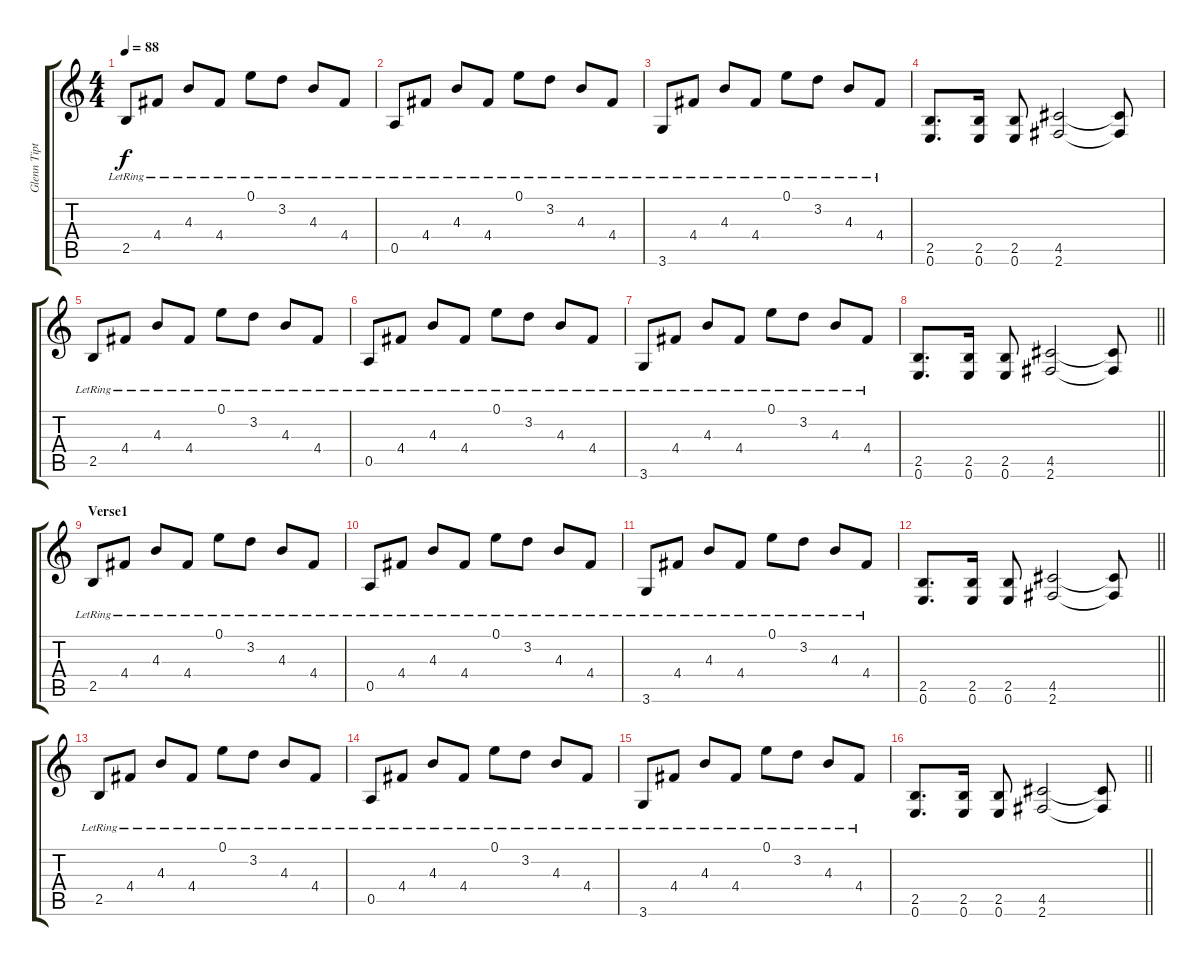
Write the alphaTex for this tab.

\track ("Glenn Tipton" "Glenn Tipt") {instrument distortionguitar}
\staff {score tabs}
\tuning (E4 B3 G3 D3 A2 E2) {hide}
\ts (4 4)
\tempo 88
\clef g2
\ks c
2.5{lr}.8{dy f volume 9 instrument acousticguitarsteel} 4.4{lr}.8 4.3{lr}.8 4.4{lr}.8 0.1{lr}.8 3.2{lr}.8 4.3{lr}.8 4.4{lr}.8 |
0.5{lr}.8 4.4{lr}.8 4.3{lr}.8 4.4{lr}.8 0.1{lr}.8 3.2{lr}.8 4.3{lr}.8 4.4{lr}.8 |
3.6{lr}.8 4.4{lr}.8 4.3{lr}.8 4.4{lr}.8 0.1{lr}.8 3.2{lr}.8 4.3{lr}.8 4.4{lr}.8 |
(2.5 0.6).8{d} (2.5 0.6).16 (2.5 0.6).8 (4.5 2.6).2 (4.5{t} 2.6{t}).8 |
2.5{lr}.8 4.4{lr}.8 4.3{lr}.8 4.4{lr}.8 0.1{lr}.8 3.2{lr}.8 4.3{lr}.8 4.4{lr}.8 |
0.5{lr}.8 4.4{lr}.8 4.3{lr}.8 4.4{lr}.8 0.1{lr}.8 3.2{lr}.8 4.3{lr}.8 4.4{lr}.8 |
3.6{lr}.8 4.4{lr}.8 4.3{lr}.8 4.4{lr}.8 0.1{lr}.8 3.2{lr}.8 4.3{lr}.8 4.4{lr}.8 |
\barLineRight lightlight
(2.5 0.6).8{d} (2.5 0.6).16 (2.5 0.6).8 (4.5 2.6).2 (4.5{t} 2.6{t}).8 |
\section ("" "Verse1")
2.5{lr}.8 4.4{lr}.8 4.3{lr}.8 4.4{lr}.8 0.1{lr}.8 3.2{lr}.8 4.3{lr}.8 4.4{lr}.8 |
0.5{lr}.8 4.4{lr}.8 4.3{lr}.8 4.4{lr}.8 0.1{lr}.8 3.2{lr}.8 4.3{lr}.8 4.4{lr}.8 |
3.6{lr}.8 4.4{lr}.8 4.3{lr}.8 4.4{lr}.8 0.1{lr}.8 3.2{lr}.8 4.3{lr}.8 4.4{lr}.8 |
\barLineRight lightlight
(2.5 0.6).8{d} (2.5 0.6).16 (2.5 0.6).8 (4.5 2.6).2 (4.5{t} 2.6{t}).8 |
2.5{lr}.8 4.4{lr}.8 4.3{lr}.8 4.4{lr}.8 0.1{lr}.8 3.2{lr}.8 4.3{lr}.8 4.4{lr}.8 |
0.5{lr}.8 4.4{lr}.8 4.3{lr}.8 4.4{lr}.8 0.1{lr}.8 3.2{lr}.8 4.3{lr}.8 4.4{lr}.8 |
3.6{lr}.8 4.4{lr}.8 4.3{lr}.8 4.4{lr}.8 0.1{lr}.8 3.2{lr}.8 4.3{lr}.8 4.4{lr}.8 |
\barLineRight lightlight
(2.5 0.6).8{d} (2.5 0.6).16 (2.5 0.6).8 (4.5 2.6).2 (4.5{t} 2.6{t}).8
